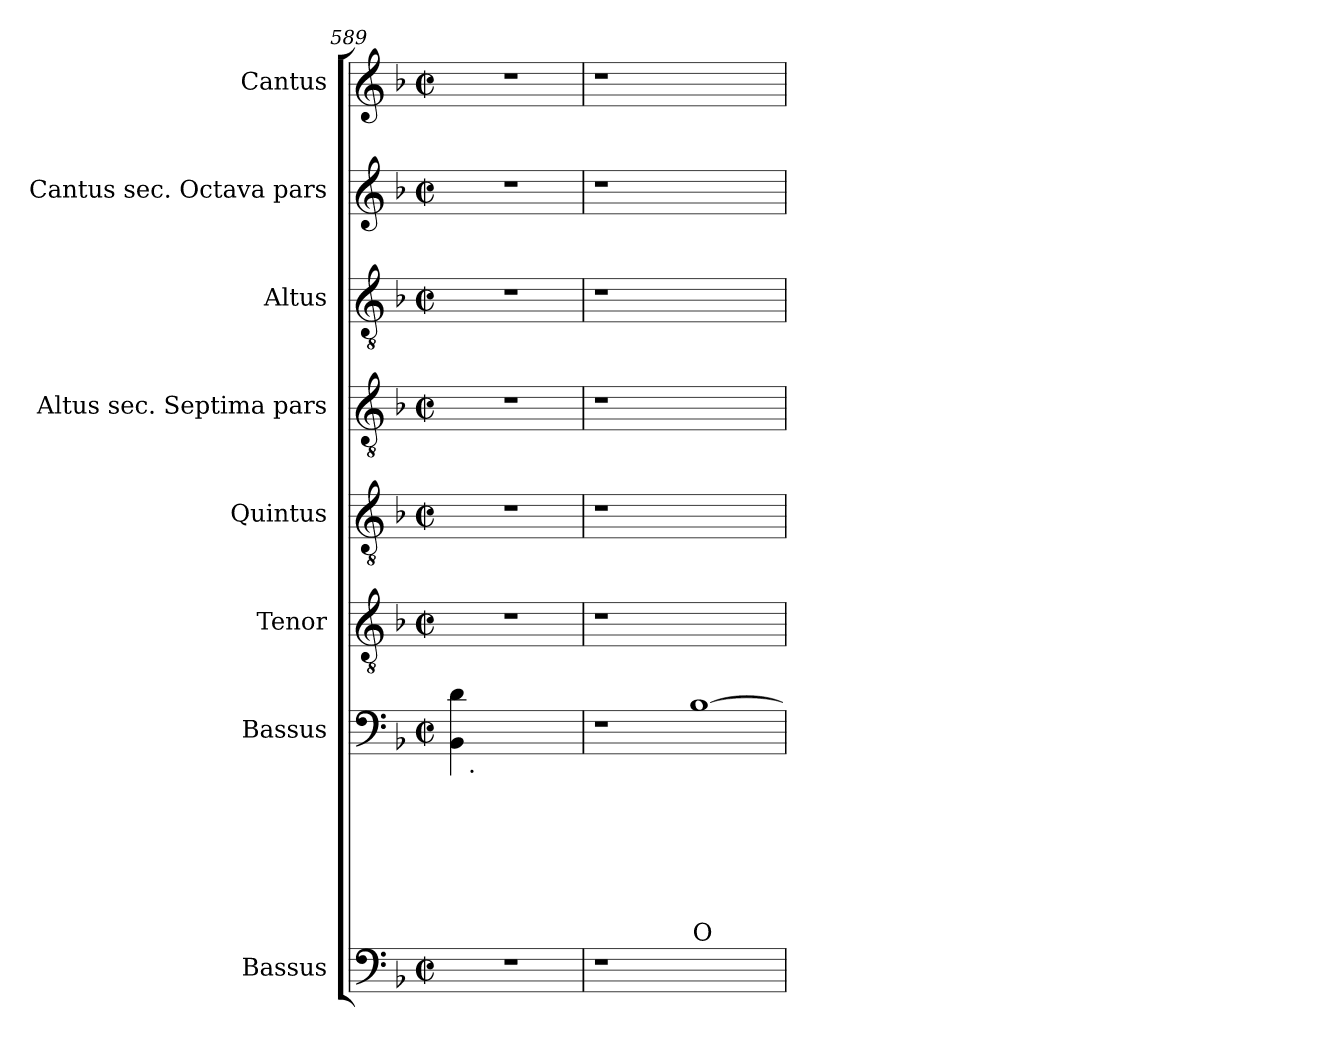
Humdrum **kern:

**kern	**kern	**text	**text	**text	**text	**text	**text	**text	**kern	**kern	**kern	**kern	**kern	**kern
*part8	*part7	*part7	*part7	*part7	*part7	*part7	*part7	*part7	*part6	*part5	*part4	*part3	*part2	*part1
*staff8	*staff7	*staff7	*staff7	*staff7	*staff7	*staff7	*staff7	*staff7	*staff6	*staff5	*staff4	*staff3	*staff2	*staff1
*I"Bassus	*I"Bassus	*	*	*	*	*	*	*	*I"Tenor	*I"Quintus	*I"Altus sec. Septima pars	*I"Altus	*I"Cantus sec. Octava pars	*I"Cantus
*	*I'Bassus	*	*	*	*	*	*	*	*I'Tenor	*I'Quintus	*	*I'Altus	*	*I'Cantus
!!LO:PB:g=z
*clefF4	*clefF4	*	*	*	*	*	*	*	*clefGv2	*clefGv2	*clefGv2	*clefGv2	*clefG2	*clefG2
*k[b-]	*k[b-]	*	*	*	*	*	*	*	*k[b-]	*k[b-]	*k[b-]	*k[b-]	*k[b-]	*k[b-]
*F:	*F:	*	*	*	*	*	*	*	*F:	*F:	*F:	*F:	*F:	*F:
*M2/2	*M2/2	*	*	*	*	*	*	*	*M2/2	*M2/2	*M2/2	*M2/2	*M2/2	*M2/2
*met(c|)	*met(c|)	*	*	*	*	*	*	*	*met(c|)	*met(c|)	*met(c|)	*met(c|)	*met(c|)	*met(c|)
=589	=589	=589	=589	=589	=589	=589	=589	=589	=589	=589	=589	=589	=589	=589
!	!LO:TX:b:t=b	!	!	!	!	!	!	!	!	!	!	!	!	!
*	*^	*	*	*	*	*	*	*	*	*	*	*	*	*
1r	4BB-\ 4d\	16ryy	.	.	.	.	.	.	.	1r	1r	1r	1r	1r	1r
!	!	!LO:TX:b:t=.	!	!	!	!	!	!	!	!	!	!	!	!	!
.	.	2...ryy	.	.	.	.	.	.	.	.	.	.	.	.	.
.	2.ryy	.	.	.	.	.	.	.	.	.	.	.	.	.	.
*	*v	*v	*	*	*	*	*	*	*	*	*	*	*	*	*
=590	=590	=590	=590	=590	=590	=590	=590	=590	=590	=590	=590	=590	=590	=590
1r	1r	.	.	.	.	.	.	.	1r	1r	1r	1r	1r	1r
!	!	!	!	!	!	!	!	!LO:LY:b	!	!	!	!	!	!
1ryy	[>1B-	.	.	.	.	.	.	O	1ryy	1ryy	1ryy	1ryy	1ryy	1ryy
=	=	=	=	=	=	=	=	=	=	=	=	=	=	=
*-	*-	*-	*-	*-	*-	*-	*-	*-	*-	*-	*-	*-	*-	*-
